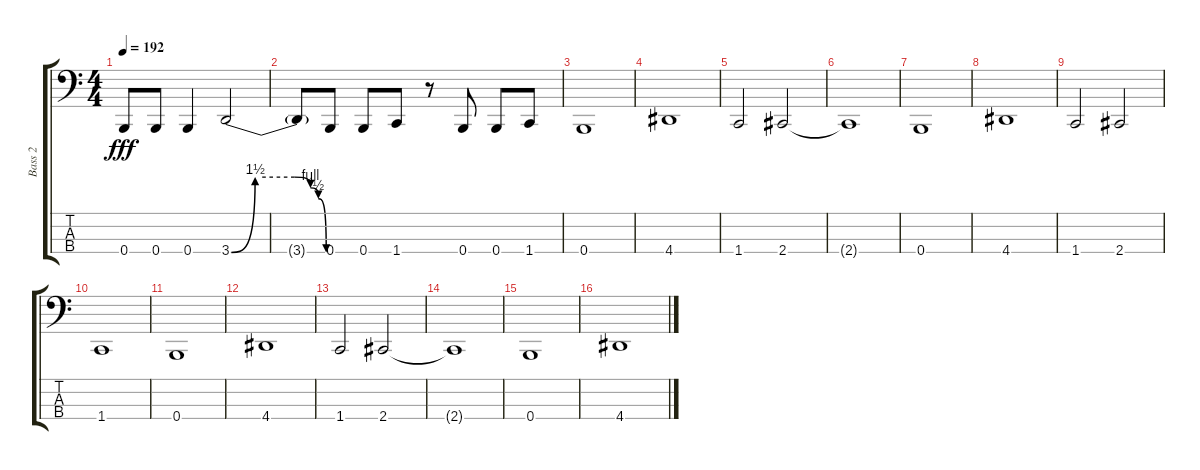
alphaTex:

\track ("Bass 2" "Bass 2") {instrument electricbasspick}
\staff {score tabs}
\tuning (E2 B1 Gb1 B0) {hide}
\ts (4 4)
\tempo 192
\clef f4
\ks c
0.4.8{dy fff} 0.4.8 0.4.4 3.4{be (custom 0 0 15 6 40 6 50 4 55 2 60 0)}.2 |
3.4{t}.8 0.4.8 0.4.8 1.4.8 r.8 0.4.8 0.4.8 1.4.8 |
0.4.1 |
4.4.1 |
1.4.2 2.4.2 |
2.4{t}.1 |
0.4.1 |
4.4.1 |
1.4.2 2.4.2 |
1.4.1 |
0.4.1 |
4.4.1 |
1.4.2 2.4.2 |
2.4{t}.1 |
0.4.1 |
4.4.1
